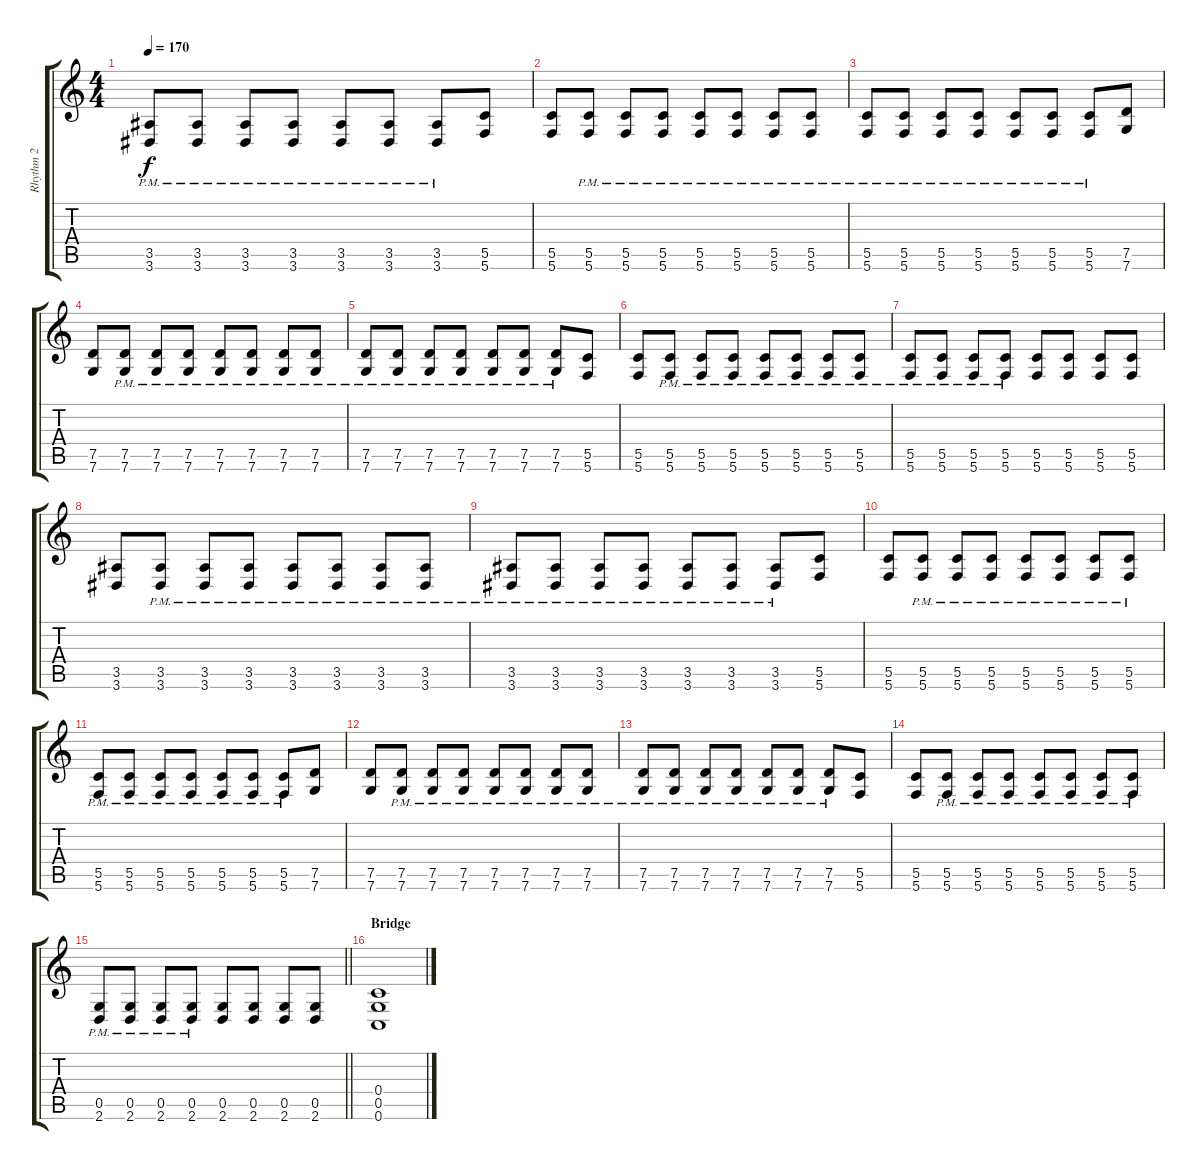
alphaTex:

\track ("Rhythm 2" "Rhythm 2") {instrument distortionguitar}
\staff {score tabs}
\tuning (D4 A3 F3 C3 G2 C2) {hide}
\ts (4 4)
\tempo 170
\clef g2
\ks c
(3.5{pm} 3.6{pm}).8{dy f} (3.5{pm} 3.6{pm}).8 (3.5{pm} 3.6{pm}).8 (3.5{pm} 3.6{pm}).8 (3.5{pm} 3.6{pm}).8 (3.5{pm} 3.6{pm}).8 (3.5{pm} 3.6{pm}).8 (5.5 5.6).8 |
(5.5 5.6).8 (5.5{pm} 5.6{pm}).8 (5.5{pm} 5.6{pm}).8 (5.5{pm} 5.6{pm}).8 (5.5{pm} 5.6{pm}).8 (5.5{pm} 5.6{pm}).8 (5.5{pm} 5.6{pm}).8 (5.5{pm} 5.6{pm}).8 |
(5.5{pm} 5.6{pm}).8 (5.5{pm} 5.6{pm}).8 (5.5{pm} 5.6{pm}).8 (5.5{pm} 5.6{pm}).8 (5.5{pm} 5.6{pm}).8 (5.5{pm} 5.6{pm}).8 (5.5{pm} 5.6{pm}).8 (7.5 7.6).8 |
(7.5 7.6).8 (7.5{pm} 7.6{pm}).8 (7.5{pm} 7.6{pm}).8 (7.5{pm} 7.6{pm}).8 (7.5{pm} 7.6{pm}).8 (7.5{pm} 7.6{pm}).8 (7.5{pm} 7.6{pm}).8 (7.5{pm} 7.6{pm}).8 |
(7.5{pm} 7.6{pm}).8 (7.5{pm} 7.6{pm}).8 (7.5{pm} 7.6{pm}).8 (7.5{pm} 7.6{pm}).8 (7.5{pm} 7.6{pm}).8 (7.5{pm} 7.6{pm}).8 (7.5{pm} 7.6{pm}).8 (5.5 5.6).8 |
(5.5 5.6).8 (5.5{pm} 5.6{pm}).8 (5.5{pm} 5.6{pm}).8 (5.5{pm} 5.6{pm}).8 (5.5{pm} 5.6{pm}).8 (5.5{pm} 5.6{pm}).8 (5.5{pm} 5.6{pm}).8 (5.5{pm} 5.6{pm}).8 |
(5.5{pm} 5.6{pm}).8 (5.5{pm} 5.6{pm}).8 (5.5{pm} 5.6{pm}).8 (5.5{pm} 5.6{pm}).8 (5.5 5.6).8 (5.5 5.6).8 (5.5 5.6).8 (5.5 5.6).8 |
(3.5 3.6).8 (3.5{pm} 3.6{pm}).8 (3.5{pm} 3.6{pm}).8 (3.5{pm} 3.6{pm}).8 (3.5{pm} 3.6{pm}).8 (3.5{pm} 3.6{pm}).8 (3.5{pm} 3.6{pm}).8 (3.5{pm} 3.6{pm}).8 |
(3.5{pm} 3.6{pm}).8 (3.5{pm} 3.6{pm}).8 (3.5{pm} 3.6{pm}).8 (3.5{pm} 3.6{pm}).8 (3.5{pm} 3.6{pm}).8 (3.5{pm} 3.6{pm}).8 (3.5{pm} 3.6{pm}).8 (5.5 5.6).8 |
(5.5 5.6).8 (5.5{pm} 5.6{pm}).8 (5.5{pm} 5.6{pm}).8 (5.5{pm} 5.6{pm}).8 (5.5{pm} 5.6{pm}).8 (5.5{pm} 5.6{pm}).8 (5.5{pm} 5.6{pm}).8 (5.5{pm} 5.6{pm}).8 |
(5.5{pm} 5.6{pm}).8 (5.5{pm} 5.6{pm}).8 (5.5{pm} 5.6{pm}).8 (5.5{pm} 5.6{pm}).8 (5.5{pm} 5.6{pm}).8 (5.5{pm} 5.6{pm}).8 (5.5{pm} 5.6{pm}).8 (7.5 7.6).8 |
(7.5 7.6).8 (7.5{pm} 7.6{pm}).8 (7.5{pm} 7.6{pm}).8 (7.5{pm} 7.6{pm}).8 (7.5{pm} 7.6{pm}).8 (7.5{pm} 7.6{pm}).8 (7.5{pm} 7.6{pm}).8 (7.5{pm} 7.6{pm}).8 |
(7.5{pm} 7.6{pm}).8 (7.5{pm} 7.6{pm}).8 (7.5{pm} 7.6{pm}).8 (7.5{pm} 7.6{pm}).8 (7.5{pm} 7.6{pm}).8 (7.5{pm} 7.6{pm}).8 (7.5{pm} 7.6{pm}).8 (5.5 5.6).8 |
(5.5 5.6).8 (5.5{pm} 5.6{pm}).8 (5.5{pm} 5.6{pm}).8 (5.5{pm} 5.6{pm}).8 (5.5{pm} 5.6{pm}).8 (5.5{pm} 5.6{pm}).8 (5.5{pm} 5.6{pm}).8 (5.5{pm} 5.6{pm}).8 |
\barLineRight lightlight
(0.5{pm} 2.6{pm}).8 (0.5{pm} 2.6{pm}).8 (0.5{pm} 2.6{pm}).8 (0.5{pm} 2.6{pm}).8 (0.5 2.6).8 (0.5 2.6).8 (0.5 2.6).8 (0.5 2.6).8 |
\section ("" "Bridge")
(0.4 0.5 0.6).1
